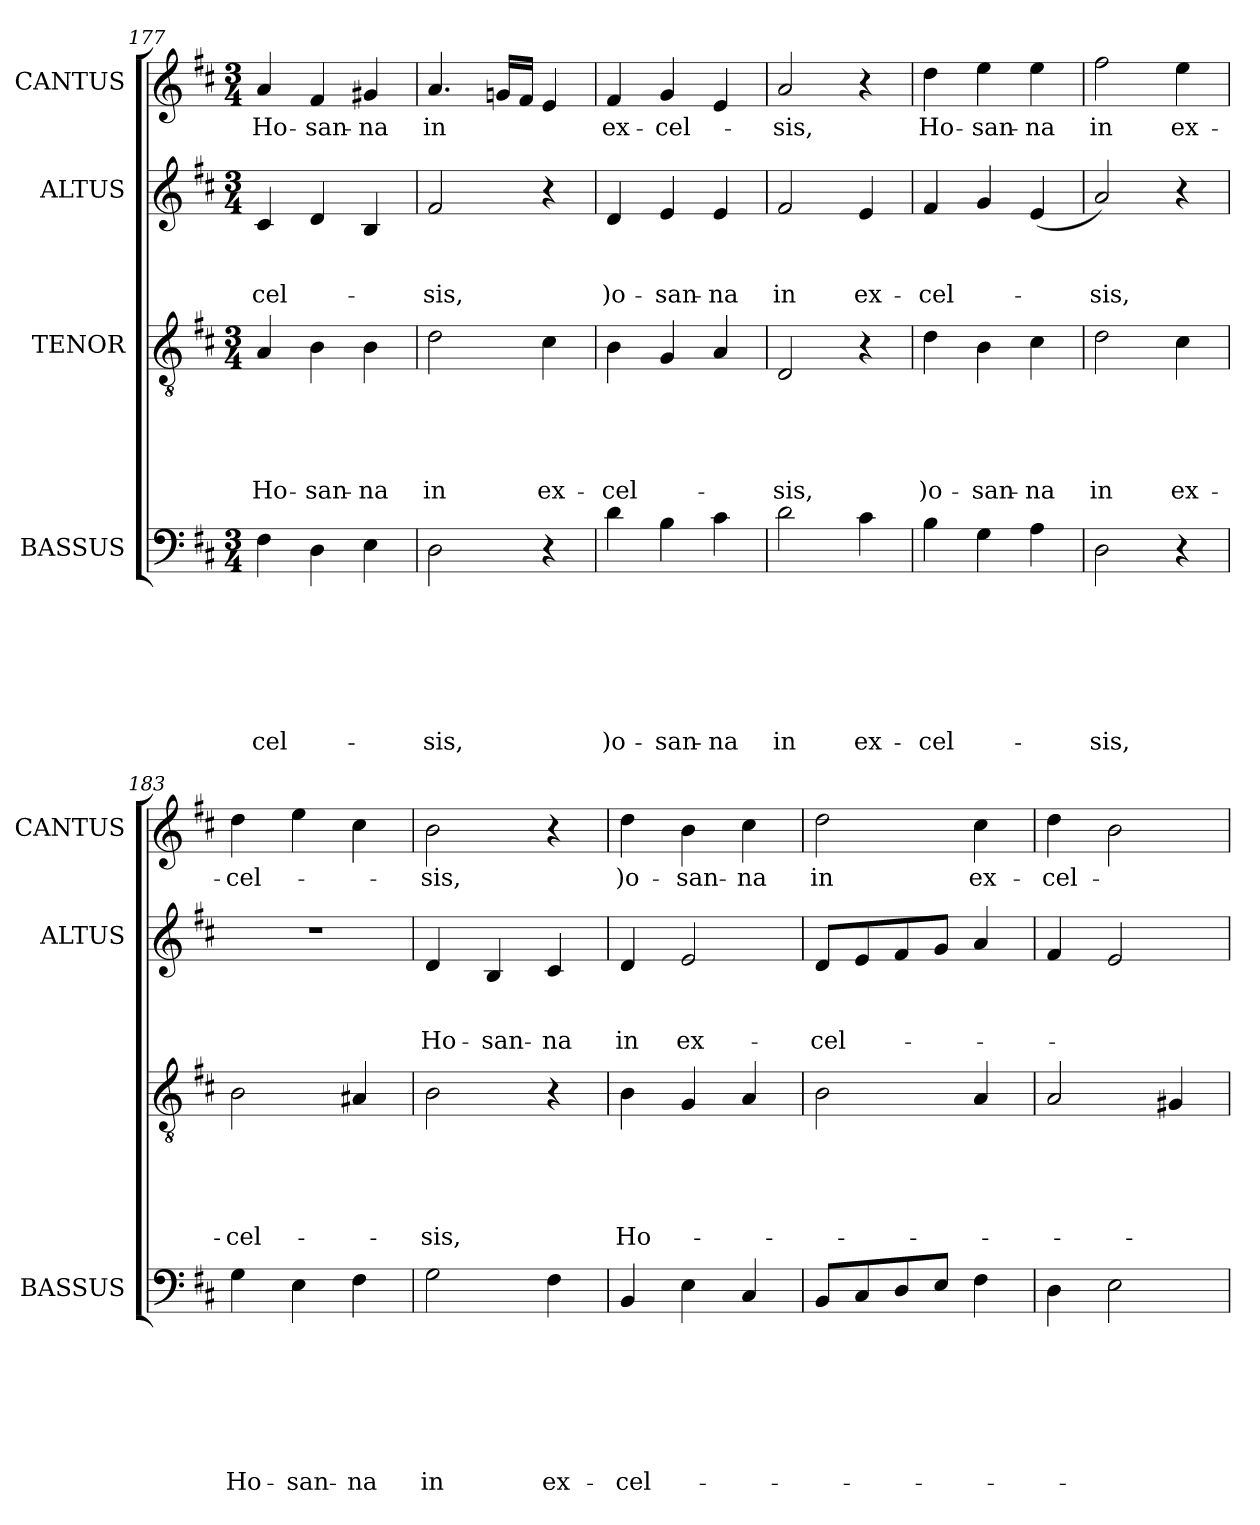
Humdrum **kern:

**kern	**text	**text	**text	**text	**text	**text	**text	**kern	**text	**text	**text	**text	**text	**kern	**text	**text	**text	**kern	**text
*part4	*part4	*part4	*part4	*part4	*part4	*part4	*part4	*part3	*part3	*part3	*part3	*part3	*part3	*part2	*part2	*part2	*part2	*part1	*part1
*staff4	*staff4	*staff4	*staff4	*staff4	*staff4	*staff4	*staff4	*staff3	*staff3	*staff3	*staff3	*staff3	*staff3	*staff2	*staff2	*staff2	*staff2	*staff1	*staff1
*I"BASSUS	*	*	*	*	*	*	*	*I"TENOR	*	*	*	*	*	*I"ALTUS	*	*	*	*I"CANTUS	*
*I'BASSUS	*	*	*	*	*	*	*	*	*	*	*	*	*	*I'ALTUS	*	*	*	*I'CANTUS	*
*clefF4	*	*	*	*	*	*	*	*clefGv2	*	*	*	*	*	*clefG2	*	*	*	*clefG2	*
*k[f#c#]	*	*	*	*	*	*	*	*k[f#c#]	*	*	*	*	*	*k[f#c#]	*	*	*	*k[f#c#]	*
*D:	*	*	*	*	*	*	*	*D:	*	*	*	*	*	*D:	*	*	*	*D:	*
*M3/4	*	*	*	*	*	*	*	*M3/4	*	*	*	*	*	*M3/4	*	*	*	*M3/4	*
=177	=177	=177	=177	=177	=177	=177	=177	=177	=177	=177	=177	=177	=177	=177	=177	=177	=177	=177	=177
!	!	!	!	!	!	!	!LO:LY:b	!	!	!	!	!	!LO:LY:b	!	!	!	!LO:LY:b	!	!LO:LY:b
4F#\	.	.	.	.	.	.	-cel-	4A/	.	.	.	.	Ho-	4c#/	.	.	-cel-	4a/	Ho-
!	!	!	!	!	!	!	!	!	!	!	!	!	!LO:LY:b	!	!	!	!	!	!LO:LY:b
4D\	.	.	.	.	.	.	.	4B\	.	.	.	.	-san-	4d/	.	.	.	4f#/	-san-
!	!	!	!	!	!	!	!	!	!	!	!	!	!LO:LY:b	!	!	!	!	!	!LO:LY:b
4E\	.	.	.	.	.	.	.	4B\	.	.	.	.	-na	4B/	.	.	.	4g#X/	-na
=178	=178	=178	=178	=178	=178	=178	=178	=178	=178	=178	=178	=178	=178	=178	=178	=178	=178	=178	=178
!	!	!	!	!	!	!	!LO:LY:b	!	!	!	!	!	!LO:LY:b	!	!	!	!LO:LY:b	!	!LO:LY:b
2D\	.	.	.	.	.	.	-sis,	2d\	.	.	.	.	in	2f#/	.	.	-sis,	4.a/	in
.	.	.	.	.	.	.	.	.	.	.	.	.	.	.	.	.	.	16gn/LL	.
.	.	.	.	.	.	.	.	.	.	.	.	.	.	.	.	.	.	16f#/JJ	.
!	!	!	!	!	!	!	!	!	!	!	!	!	!LO:LY:b	!	!	!	!	!	!
4r	.	.	.	.	.	.	.	4c#\	.	.	.	.	ex-	4r	.	.	.	4e/	.
=179	=179	=179	=179	=179	=179	=179	=179	=179	=179	=179	=179	=179	=179	=179	=179	=179	=179	=179	=179
!	!	!	!	!	!	!	!LO:LY:b	!	!	!	!	!	!LO:LY:b	!	!	!	!LO:LY:b	!	!LO:LY:b
4d\	.	.	.	.	.	.	)o-	4B\	.	.	.	.	-cel-	4d/	.	.	)o-	4f#/	ex-
!	!	!	!	!	!	!	!LO:LY:b	!	!	!	!	!	!	!	!	!	!LO:LY:b	!	!LO:LY:b
4B\	.	.	.	.	.	.	-san-	4G/	.	.	.	.	.	4e/	.	.	-san-	4g/	-cel-
!	!	!	!	!	!	!	!LO:LY:b	!	!	!	!	!	!	!	!	!	!LO:LY:b	!	!
4c#\	.	.	.	.	.	.	-na	4A/	.	.	.	.	.	4e/	.	.	-na	4e/	.
!!LO:PB:g=z
=180	=180	=180	=180	=180	=180	=180	=180	=180	=180	=180	=180	=180	=180	=180	=180	=180	=180	=180	=180
!	!	!	!	!	!	!	!LO:LY:b	!	!	!	!	!	!LO:LY:b	!	!	!	!LO:LY:b	!	!LO:LY:b
2d\	.	.	.	.	.	.	in	2D/	.	.	.	.	-sis,	2f#/	.	.	in	2a/	-sis,
!	!	!	!	!	!	!	!LO:LY:b	!	!	!	!	!	!	!	!	!	!LO:LY:b	!	!
4c#\	.	.	.	.	.	.	ex-	4r	.	.	.	.	.	4e/	.	.	ex-	4r	.
=181	=181	=181	=181	=181	=181	=181	=181	=181	=181	=181	=181	=181	=181	=181	=181	=181	=181	=181	=181
!	!	!	!	!	!	!	!LO:LY:b	!	!	!	!	!	!LO:LY:b	!	!	!	!LO:LY:b	!	!LO:LY:b
4B\	.	.	.	.	.	.	-cel-	4d\	.	.	.	.	)o-	4f#/	.	.	-cel-	4dd\	Ho-
!	!	!	!	!	!	!	!	!	!	!	!	!	!LO:LY:b	!	!	!	!	!	!LO:LY:b
4G\	.	.	.	.	.	.	.	4B\	.	.	.	.	-san-	4g/	.	.	.	4ee\	-san-
!	!	!	!	!	!	!	!	!	!	!	!	!	!LO:LY:b	!	!	!	!	!	!LO:LY:b
4A\	.	.	.	.	.	.	.	4c#\	.	.	.	.	-na	(4e/	.	.	.	4ee\	-na
=182	=182	=182	=182	=182	=182	=182	=182	=182	=182	=182	=182	=182	=182	=182	=182	=182	=182	=182	=182
!	!	!	!	!	!	!	!LO:LY:b	!	!	!	!	!	!LO:LY:b	!	!	!	!LO:LY:b	!	!LO:LY:b
2D\	.	.	.	.	.	.	-sis,	2d\	.	.	.	.	in	2a/)	.	.	-sis,	2ff#\	in
!	!	!	!	!	!	!	!	!	!	!	!	!	!LO:LY:b	!	!	!	!	!	!LO:LY:b
4r	.	.	.	.	.	.	.	4c#\	.	.	.	.	ex-	4r	.	.	.	4ee\	ex-
=183	=183	=183	=183	=183	=183	=183	=183	=183	=183	=183	=183	=183	=183	=183	=183	=183	=183	=183	=183
!	!	!	!	!	!	!	!LO:LY:b	!	!	!	!	!	!LO:LY:b	!LO:N:vis=1	!	!	!	!	!LO:LY:b
4G\	.	.	.	.	.	.	Ho-	2B\	.	.	.	.	-cel-	2.r	.	.	.	4dd\	-cel-
!	!	!	!	!	!	!	!LO:LY:b	!	!	!	!	!	!	!	!	!	!	!	!
4E\	.	.	.	.	.	.	-san-	.	.	.	.	.	.	.	.	.	.	4ee\	.
!	!	!	!	!	!	!	!LO:LY:b	!	!	!	!	!	!	!	!	!	!	!	!
4F#\	.	.	.	.	.	.	-na	4A#X/	.	.	.	.	.	.	.	.	.	4cc#\	.
=184	=184	=184	=184	=184	=184	=184	=184	=184	=184	=184	=184	=184	=184	=184	=184	=184	=184	=184	=184
!	!	!	!	!	!	!	!LO:LY:b	!	!	!	!	!	!LO:LY:b	!	!	!	!LO:LY:b	!	!LO:LY:b
2G\	.	.	.	.	.	.	in	2B\	.	.	.	.	-sis,	4d/	.	.	Ho-	2b\	-sis,
!	!	!	!	!	!	!	!	!	!	!	!	!	!	!	!	!	!LO:LY:b	!	!
.	.	.	.	.	.	.	.	.	.	.	.	.	.	4B/	.	.	-san-	.	.
!	!	!	!	!	!	!	!LO:LY:b	!	!	!	!	!	!	!	!	!	!LO:LY:b	!	!
4F#\	.	.	.	.	.	.	ex-	4r	.	.	.	.	.	4c#/	.	.	-na	4r	.
=185	=185	=185	=185	=185	=185	=185	=185	=185	=185	=185	=185	=185	=185	=185	=185	=185	=185	=185	=185
!	!	!	!	!	!	!	!LO:LY:b	!	!	!	!	!	!LO:LY:b	!	!	!	!LO:LY:b	!	!LO:LY:b
4BB/	.	.	.	.	.	.	-cel-	4B\	.	.	.	.	Ho-	4d/	.	.	in	4dd\	)o-
!	!	!	!	!	!	!	!	!	!	!	!	!	!	!	!	!	!LO:LY:b	!	!LO:LY:b
4E\	.	.	.	.	.	.	.	4G/	.	.	.	.	.	2e/	.	.	ex-	4b\	-san-
!	!	!	!	!	!	!	!	!	!	!	!	!	!	!	!	!	!	!	!LO:LY:b
4C#/	.	.	.	.	.	.	.	4A/	.	.	.	.	.	.	.	.	.	4cc#\	-na
=186	=186	=186	=186	=186	=186	=186	=186	=186	=186	=186	=186	=186	=186	=186	=186	=186	=186	=186	=186
!	!	!	!	!	!	!	!	!	!	!	!	!	!	!	!	!	!LO:LY:b	!	!LO:LY:b
8BB/L	.	.	.	.	.	.	.	2B\	.	.	.	.	.	8d/L	.	.	-cel-	2dd\	in
8C#/	.	.	.	.	.	.	.	.	.	.	.	.	.	8e/	.	.	.	.	.
8D/	.	.	.	.	.	.	.	.	.	.	.	.	.	8f#/	.	.	.	.	.
8E/J	.	.	.	.	.	.	.	.	.	.	.	.	.	8g/J	.	.	.	.	.
!	!	!	!	!	!	!	!	!	!	!	!	!	!	!	!	!	!	!	!LO:LY:b
4F#\	.	.	.	.	.	.	.	4A/	.	.	.	.	.	4a/	.	.	.	4cc#\	ex-
=187	=187	=187	=187	=187	=187	=187	=187	=187	=187	=187	=187	=187	=187	=187	=187	=187	=187	=187	=187
!	!	!	!	!	!	!	!	!	!	!	!	!	!	!	!	!	!	!	!LO:LY:b
4D\	.	.	.	.	.	.	.	2A/	.	.	.	.	.	4f#/	.	.	.	4dd\	-cel-
2E\	.	.	.	.	.	.	.	.	.	.	.	.	.	2e/	.	.	.	2b\	.
.	.	.	.	.	.	.	.	4G#X/	.	.	.	.	.	.	.	.	.	.	.
=	=	=	=	=	=	=	=	=	=	=	=	=	=	=	=	=	=	=	=
*-	*-	*-	*-	*-	*-	*-	*-	*-	*-	*-	*-	*-	*-	*-	*-	*-	*-	*-	*-
